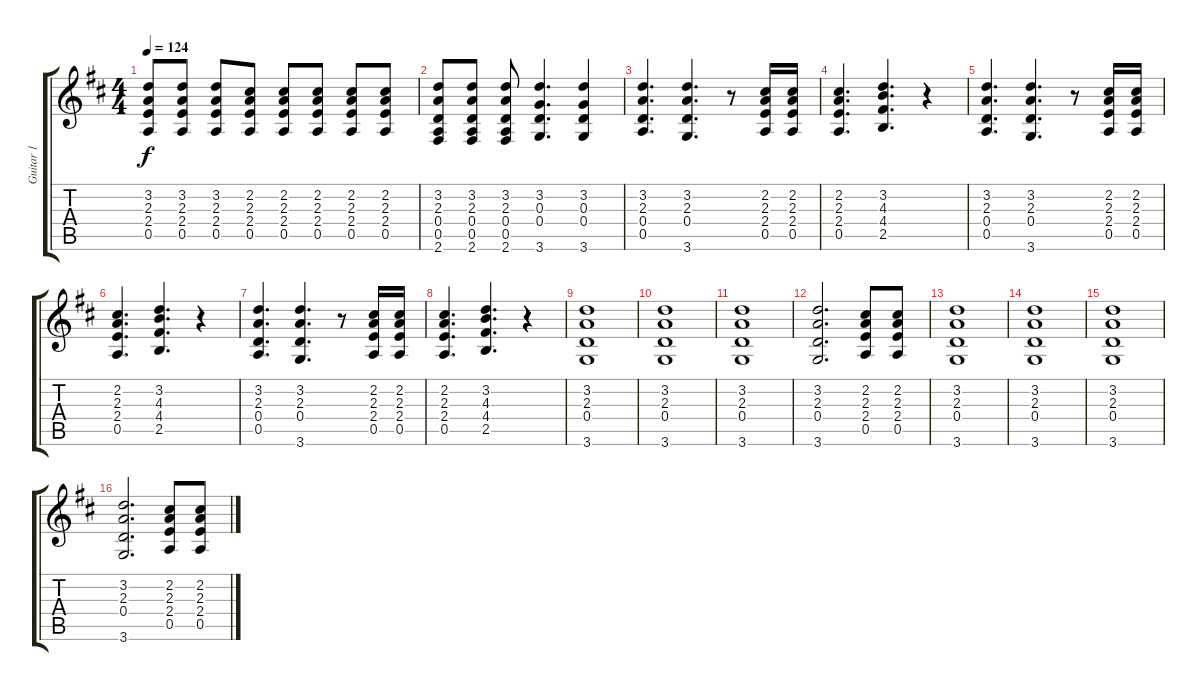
\track ("Guitar 1" "Guitar 1") {instrument overdrivenguitar}
\staff {score tabs}
\tuning (E4 B3 G3 D3 A2 E2) {hide}
\ts (4 4)
\tempo 124
\clef g2
\ks d
(3.2 2.3 2.4 0.5).8{dy f} (3.2 2.3 2.4 0.5).8 (3.2 2.3 2.4 0.5).8 (2.2 2.3 2.4 0.5).8 (2.2 2.3 2.4 0.5).8 (2.2 2.3 2.4 0.5).8 (2.2 2.3 2.4 0.5).8 (2.2 2.3 2.4 0.5).8 |
(3.2 2.3 0.4 0.5 2.6).8 (3.2 2.3 0.4 0.5 2.6).8 (3.2 2.3 0.4 0.5 2.6).8 (3.2 0.3 0.4 3.6).4{d} (3.2 0.3 0.4 3.6).4 |
(3.2 2.3 0.4 0.5).4{d} (3.2 2.3 0.4 3.6).4{d} r.8 (2.2 2.3 2.4 0.5).16 (2.2 2.3 2.4 0.5).16 |
(2.2 2.3 2.4 0.5).4{d} (3.2 4.3 4.4 2.5).4{d} r.4 |
(3.2 2.3 0.4 0.5).4{d} (3.2 2.3 0.4 3.6).4{d} r.8 (2.2 2.3 2.4 0.5).16 (2.2 2.3 2.4 0.5).16 |
(2.2 2.3 2.4 0.5).4{d} (3.2 4.3 4.4 2.5).4{d} r.4 |
(3.2 2.3 0.4 0.5).4{d} (3.2 2.3 0.4 3.6).4{d} r.8 (2.2 2.3 2.4 0.5).16 (2.2 2.3 2.4 0.5).16 |
(2.2 2.3 2.4 0.5).4{d} (3.2 4.3 4.4 2.5).4{d} r.4 |
(3.2 2.3 0.4 3.6).1 |
(3.2 2.3 0.4 3.6).1 |
(3.2 2.3 0.4 3.6).1 |
(3.2 2.3 0.4 3.6).2{d} (2.2 2.3 2.4 0.5).8 (2.2 2.3 2.4 0.5).8 |
(3.2 2.3 0.4 3.6).1 |
(3.2 2.3 0.4 3.6).1 |
(3.2 2.3 0.4 3.6).1 |
(3.2 2.3 0.4 3.6).2{d} (2.2 2.3 2.4 0.5).8 (2.2 2.3 2.4 0.5).8
